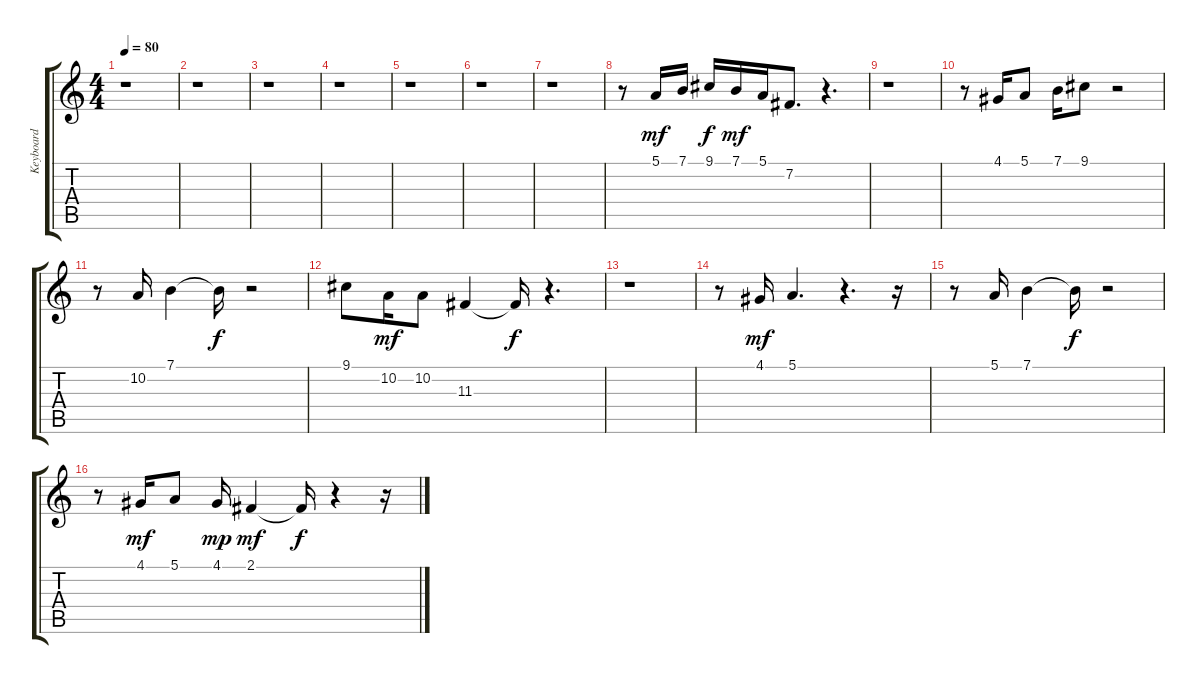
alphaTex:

\track ("Keyboard" "Keyboard") {instrument synthvoice}
\staff {score tabs}
\tuning (E4 B3 G3 D3 A2 E2) {hide}
\ts (4 4)
\tempo 80
\clef g2
\ks c
r.1{dy mf} |
r.1 |
r.1 |
r.1 |
r.1 |
r.1 |
r.1 |
r.8 5.1.16 7.1.16 9.1.16{dy f} 7.1.16{dy mf} 5.1.16 7.2.8{d} r.4{d} |
r.1 |
r.8 4.1.16 5.1.8 7.1.16 9.1.8 r.2 |
r.8 10.2.16 7.1.4 7.1{t}.16{dy f} r.2 |
9.1.8 10.2.16{dy mf} 10.2.8 11.3.4 11.3{t}.16{dy f} r.4{d} |
r.1 |
r.8 4.1.16{dy mf} 5.1.4{d} r.4{d} r.16 |
r.8 5.1.16 7.1.4 7.1{t}.16{dy f} r.2 |
r.8 4.1.16{dy mf} 5.1.8 4.1.16{dy mp} 2.1.4{dy mf} 2.1{t}.16{dy f} r.4 r.16
